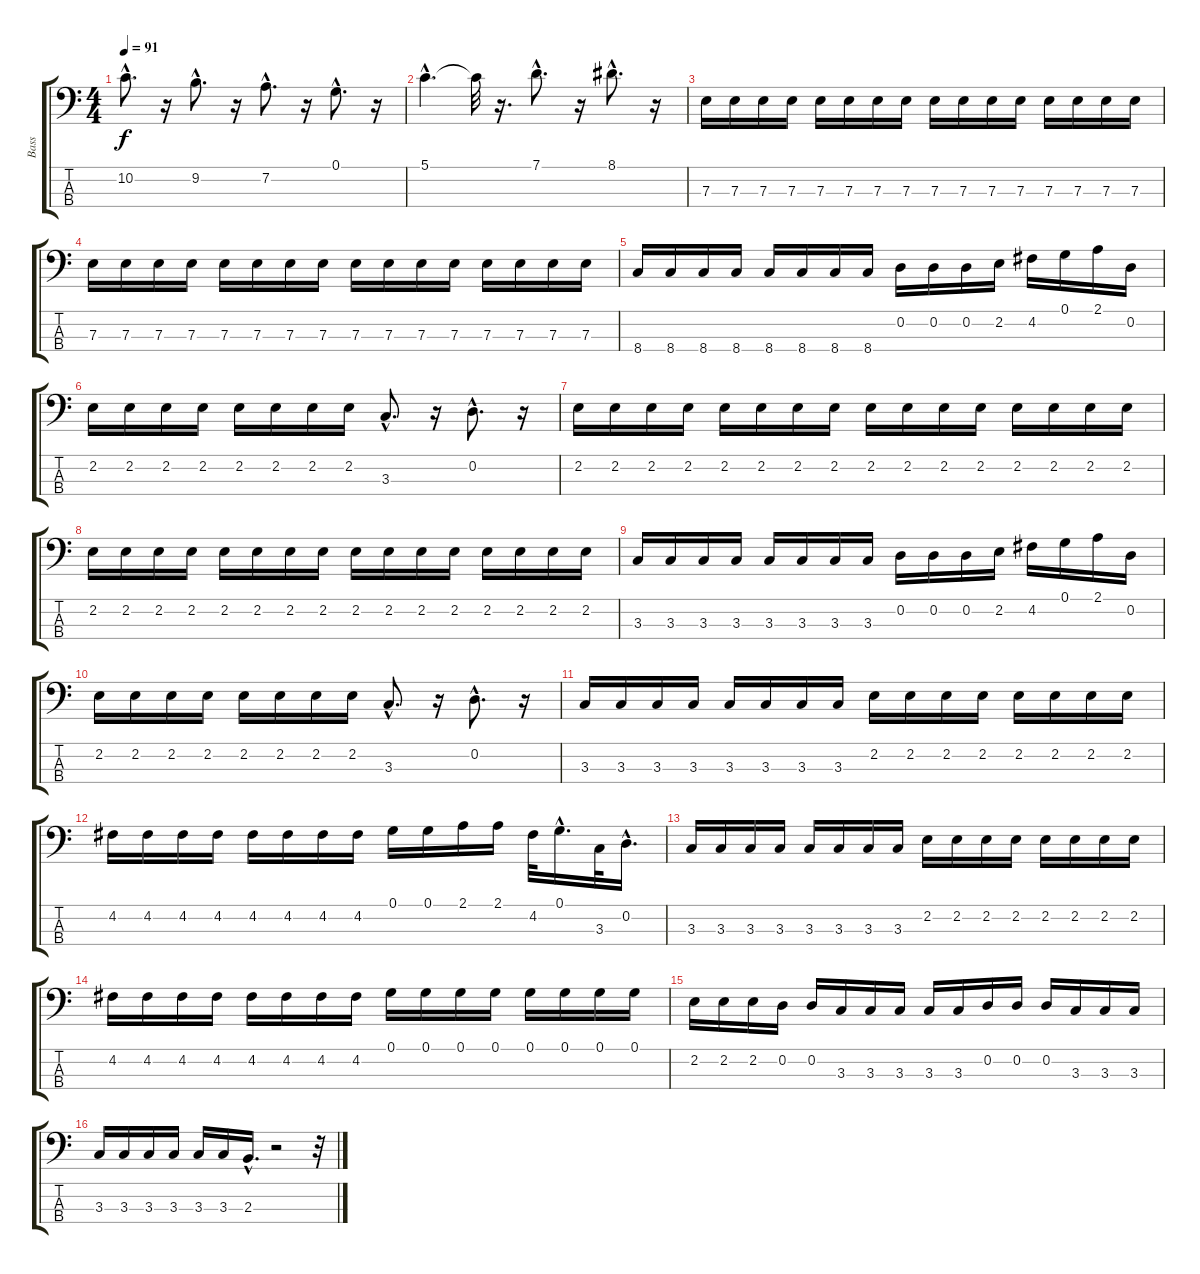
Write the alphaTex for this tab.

\track ("Bass" "Bass") {instrument electricbasspick}
\staff {score tabs}
\tuning (G2 D2 A1 E1) {hide}
\ts (4 4)
\tempo 91
\clef f4
\ks c
10.2{hac}.8{d dy f} r.16 9.2{hac}.8{d} r.16 7.2{hac}.8{d} r.16 0.1{hac}.8{d} r.16 |
5.1{hac}.4{d} 5.1{t}.32 r.16{d} 7.1{hac}.8{d} r.16 8.1{hac}.8{d} r.16 |
7.3.16 7.3.16 7.3.16 7.3.16 7.3.16 7.3.16 7.3.16 7.3.16 7.3.16 7.3.16 7.3.16 7.3.16 7.3.16 7.3.16 7.3.16 7.3.16 |
7.3.16 7.3.16 7.3.16 7.3.16 7.3.16 7.3.16 7.3.16 7.3.16 7.3.16 7.3.16 7.3.16 7.3.16 7.3.16 7.3.16 7.3.16 7.3.16 |
8.4.16 8.4.16 8.4.16 8.4.16 8.4.16 8.4.16 8.4.16 8.4.16 0.2.16 0.2.16 0.2.16 2.2.16 4.2.16 0.1.16 2.1.16 0.2.16 |
2.2.16 2.2.16 2.2.16 2.2.16 2.2.16 2.2.16 2.2.16 2.2.16 3.3{hac}.8{d} r.16 0.2{hac}.8{d} r.16 |
2.2.16 2.2.16 2.2.16 2.2.16 2.2.16 2.2.16 2.2.16 2.2.16 2.2.16 2.2.16 2.2.16 2.2.16 2.2.16 2.2.16 2.2.16 2.2.16 |
2.2.16 2.2.16 2.2.16 2.2.16 2.2.16 2.2.16 2.2.16 2.2.16 2.2.16 2.2.16 2.2.16 2.2.16 2.2.16 2.2.16 2.2.16 2.2.16 |
3.3.16 3.3.16 3.3.16 3.3.16 3.3.16 3.3.16 3.3.16 3.3.16 0.2.16 0.2.16 0.2.16 2.2.16 4.2.16 0.1.16 2.1.16 0.2.16 |
2.2.16 2.2.16 2.2.16 2.2.16 2.2.16 2.2.16 2.2.16 2.2.16 3.3{hac}.8{d} r.16 0.2{hac}.8{d} r.16 |
3.3.16 3.3.16 3.3.16 3.3.16 3.3.16 3.3.16 3.3.16 3.3.16 2.2.16 2.2.16 2.2.16 2.2.16 2.2.16 2.2.16 2.2.16 2.2.16 |
4.2.16 4.2.16 4.2.16 4.2.16 4.2.16 4.2.16 4.2.16 4.2.16 0.1.16 0.1.16 2.1.16 2.1.16 4.2.32 0.1{hac}.16{d} 3.3.32 0.2{hac}.16{d} |
3.3.16 3.3.16 3.3.16 3.3.16 3.3.16 3.3.16 3.3.16 3.3.16 2.2.16 2.2.16 2.2.16 2.2.16 2.2.16 2.2.16 2.2.16 2.2.16 |
4.2.16 4.2.16 4.2.16 4.2.16 4.2.16 4.2.16 4.2.16 4.2.16 0.1.16 0.1.16 0.1.16 0.1.16 0.1.16 0.1.16 0.1.16 0.1.16 |
2.2.16 2.2.16 2.2.16 0.2.16 0.2.16 3.3.16 3.3.16 3.3.16 3.3.16 3.3.16 0.2.16 0.2.16 0.2.16 3.3.16 3.3.16 3.3.16 |
3.3.16 3.3.16 3.3.16 3.3.16 3.3.16 3.3.16 2.3{hac}.16{d} r.2 r.32
